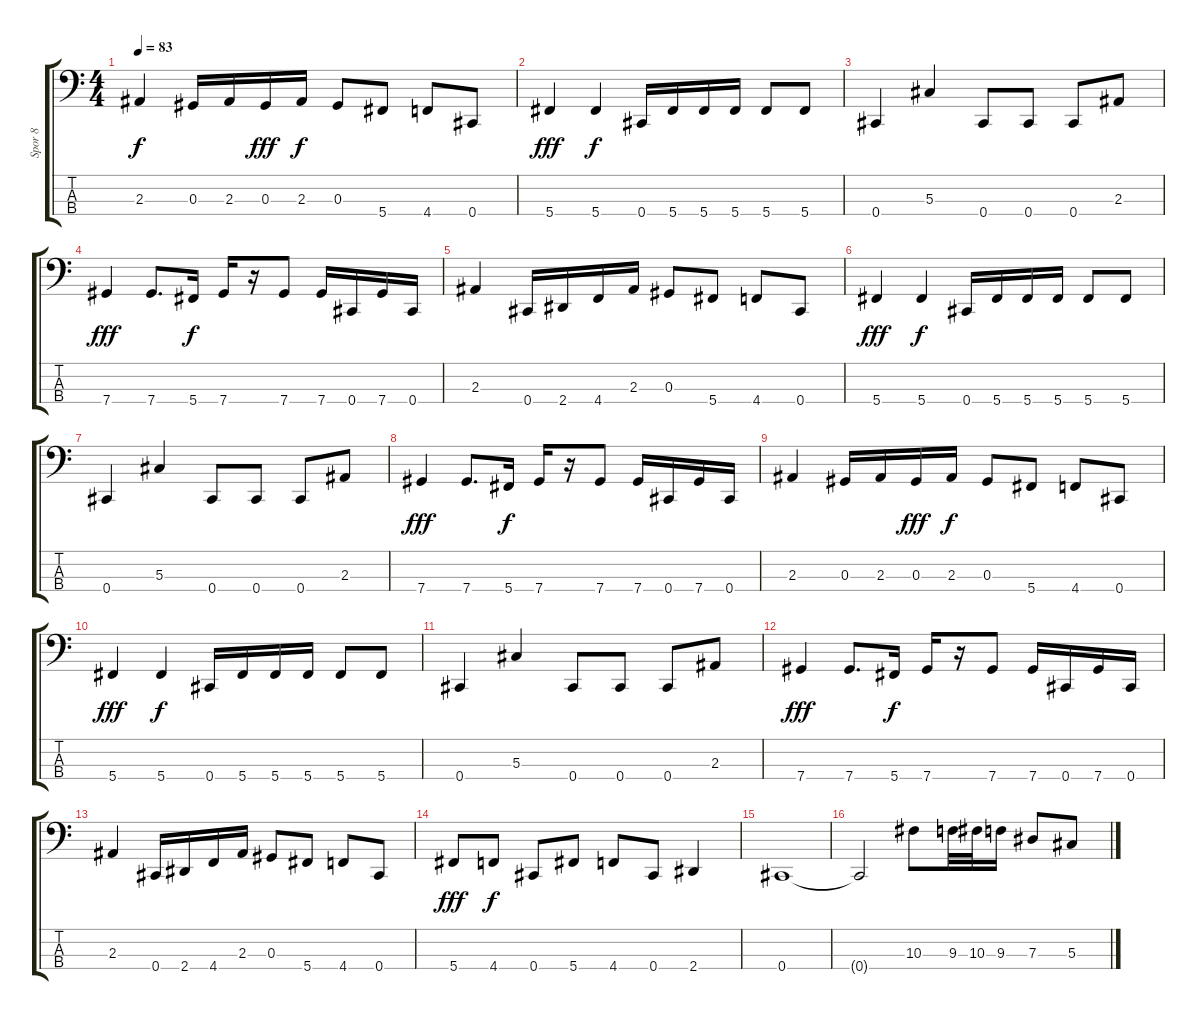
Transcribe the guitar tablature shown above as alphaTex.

\track ("Spor 8" "Spor 8") {instrument electricbasspick}
\staff {score tabs}
\tuning (Gb2 Db2 Ab1 Db1) {hide}
\ts (4 4)
\tempo 83
\clef f4
\ks c
2.3.4{dy f} 0.3.16 2.3.16 0.3.16{dy fff} 2.3.16{dy f} 0.3.8 5.4.8 4.4.8 0.4.8 |
5.4.4{dy fff} 5.4.4{dy f} 0.4.16 5.4.16 5.4.16 5.4.16 5.4.8 5.4.8 |
0.4.4 5.3.4 0.4.8 0.4.8 0.4.8 2.3.8 |
7.4.4{dy fff} 7.4.8{d} 5.4.16{dy f} 7.4.16 r.16 7.4.8 7.4.16 0.4.16 7.4.16 0.4.16 |
2.3.4 0.4.16 2.4.16 4.4.16 2.3.16 0.3.8 5.4.8 4.4.8 0.4.8 |
5.4.4{dy fff} 5.4.4{dy f} 0.4.16 5.4.16 5.4.16 5.4.16 5.4.8 5.4.8 |
0.4.4 5.3.4 0.4.8 0.4.8 0.4.8 2.3.8 |
7.4.4{dy fff} 7.4.8{d} 5.4.16{dy f} 7.4.16 r.16 7.4.8 7.4.16 0.4.16 7.4.16 0.4.16 |
2.3.4 0.3.16 2.3.16 0.3.16{dy fff} 2.3.16{dy f} 0.3.8 5.4.8 4.4.8 0.4.8 |
5.4.4{dy fff} 5.4.4{dy f} 0.4.16 5.4.16 5.4.16 5.4.16 5.4.8 5.4.8 |
0.4.4 5.3.4 0.4.8 0.4.8 0.4.8 2.3.8 |
7.4.4{dy fff} 7.4.8{d} 5.4.16{dy f} 7.4.16 r.16 7.4.8 7.4.16 0.4.16 7.4.16 0.4.16 |
2.3.4 0.4.16 2.4.16 4.4.16 2.3.16 0.3.8 5.4.8 4.4.8 0.4.8 |
5.4.8{dy fff} 4.4.8{dy f} 0.4.8 5.4.8 4.4.8 0.4.8 2.4.4 |
0.4.1 |
0.4{t}.2 10.3.8 9.3.32 10.3.32 9.3.16 7.3.8 5.3.8
